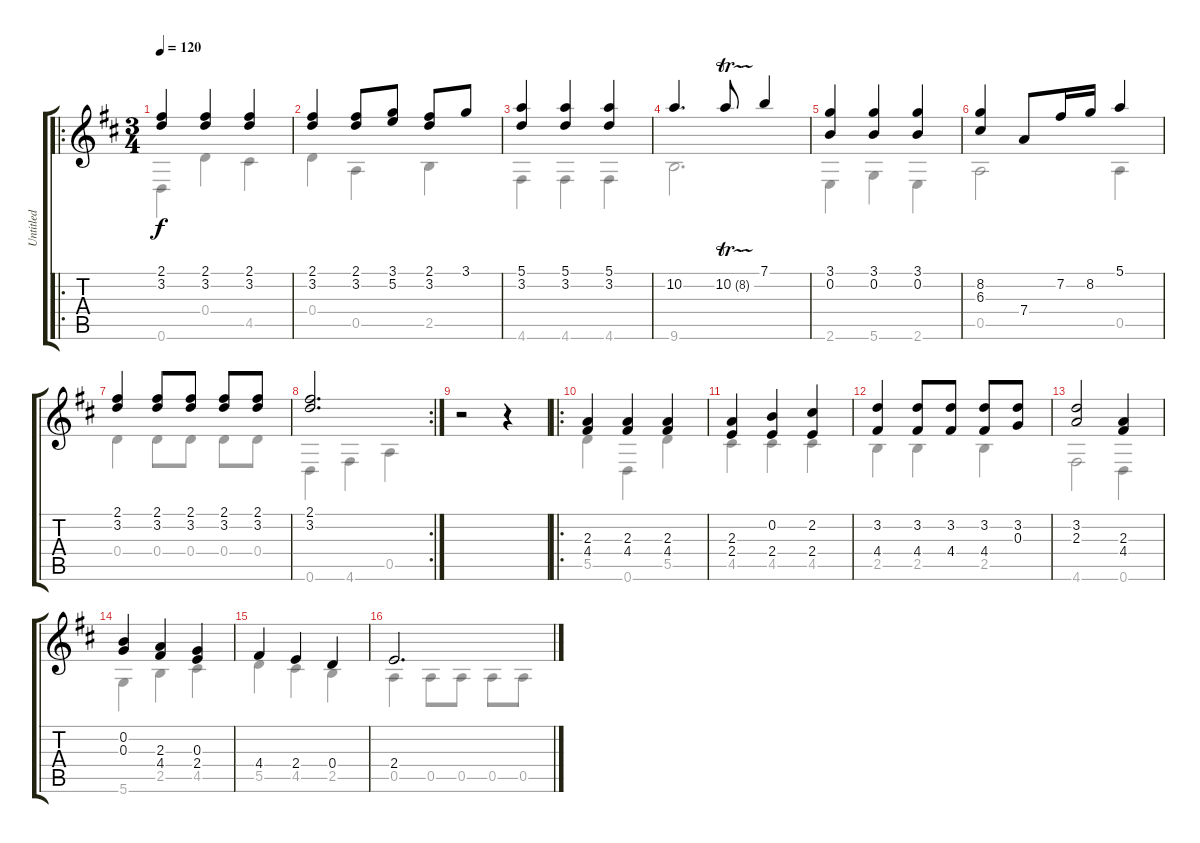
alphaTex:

\track ("Untitled" "Untitled") {instrument acousticguitarnylon}
\staff {score tabs}
\tuning (E4 B3 G3 D3 A2 D2) {hide}
\voice
\ro
\ts (3 4)
\tempo 120
\clef g2
\ks d
(2.1 3.2).4{dy f instrument acousticguitarnylon} (2.1 3.2).4 (2.1 3.2).4 |
(2.1 3.2).4 (2.1 3.2).8 (3.1 5.2).8 (2.1 3.2).8 3.1.8 |
(5.1 3.2).4 (5.1 3.2).4 (5.1 3.2).4 |
10.2.4{d} 10.2{tr (8 32)}.8 7.1.4 |
(3.1 0.2).4 (3.1 0.2).4 (3.1 0.2).4 |
(8.2 6.3).4 7.4.8 7.2.16 8.2.16 5.1.4 |
(2.1 3.2).4 (2.1 3.2).8 (2.1 3.2).8 (2.1 3.2).8 (2.1 3.2).8 |
\rc 2
(2.1 3.2).2{d} |
r.2 r.4 |
\ro
(2.3 4.4).4 (2.3 4.4).4 (2.3 4.4).4 |
(2.3 2.4).4 (0.2 2.4).4 (2.2 2.4).4 |
(3.2 4.4).4 (3.2 4.4).8 (3.2 4.4).8 (3.2 4.4).8 (3.2 0.3).8 |
(3.2 2.3).2 (2.3 4.4).4 |
(0.2 0.3).4 (2.3 4.4).4 (0.3 2.4).4 |
4.4.4 2.4.4 0.4.4 |
2.4.2{d}
\voice
\clef g2
\ottava regular
\simile none
\ks d
0.6.4{dy f} 0.4.4 4.5.4 |
0.4.4 0.5.4 2.5.4 |
4.6.4 4.6.4 4.6.4 |
9.6.2{d} |
2.6.4 5.6.4 2.6.4 |
0.5.2 0.5.4 |
0.4.4 0.4.8 0.4.8 0.4.8 0.4.8 |
0.6.4 4.6.4 0.5.4 |
|
5.5.4 0.6.4 5.5.4 |
4.5.4 4.5.4 4.5.4 |
2.5.4 2.5.4 2.5.4 |
4.6.2 0.6.4 |
5.6.4 2.5.4 4.5.4 |
5.5.4 4.5.4 2.5.4 |
0.5.4 0.5.8 0.5.8 0.5.8 0.5.8
